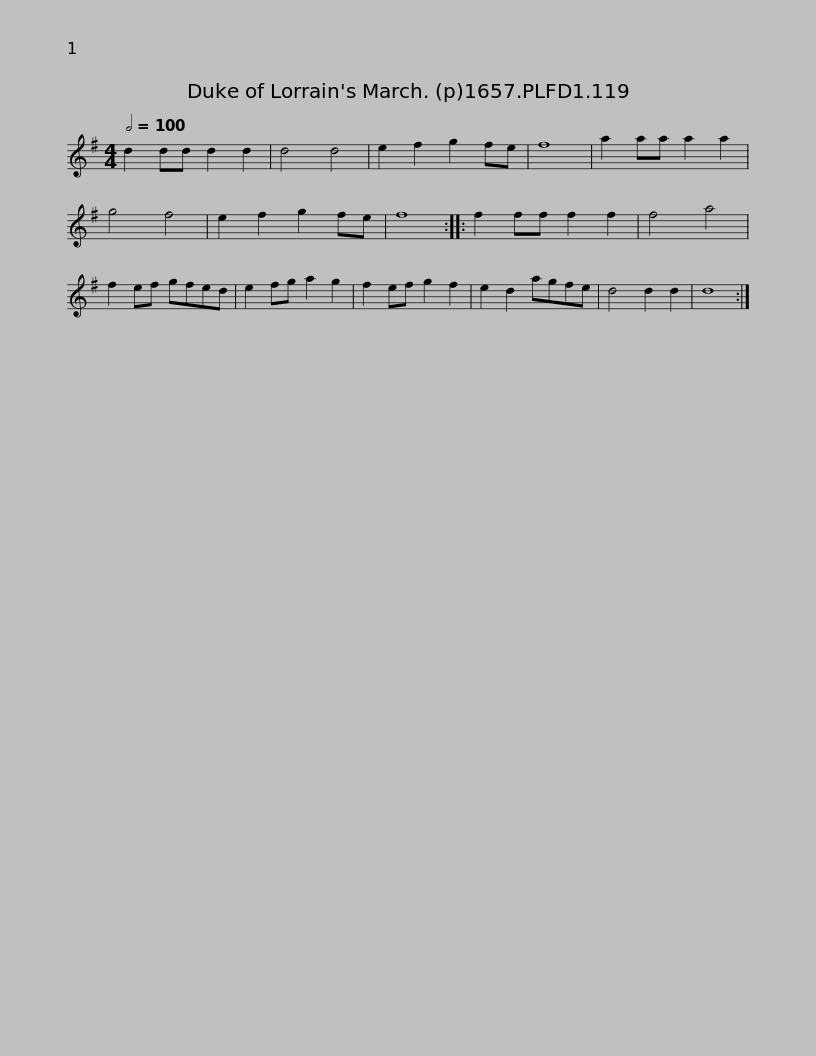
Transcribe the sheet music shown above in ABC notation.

X:1
L:1/8
Q:1/2=100
M:4/4
I:linebreak $
K:G
V:1 treble
V:1
 d2 dd d2 d2 | d4 d4 | e2 f2 g2 fe | f8 | a2 aa a2 a2 | %5
 g4 f4 | e2 f2 g2 fe | f8 :: f2 ff f2 f2 | f4 a4 |$ %10
 f2 ef gfed | e2 fg a2 g2 | f2 ef g2 f2 | e2 d2 agfe | d4 d2 d2 | %15
 d8 :| %16
